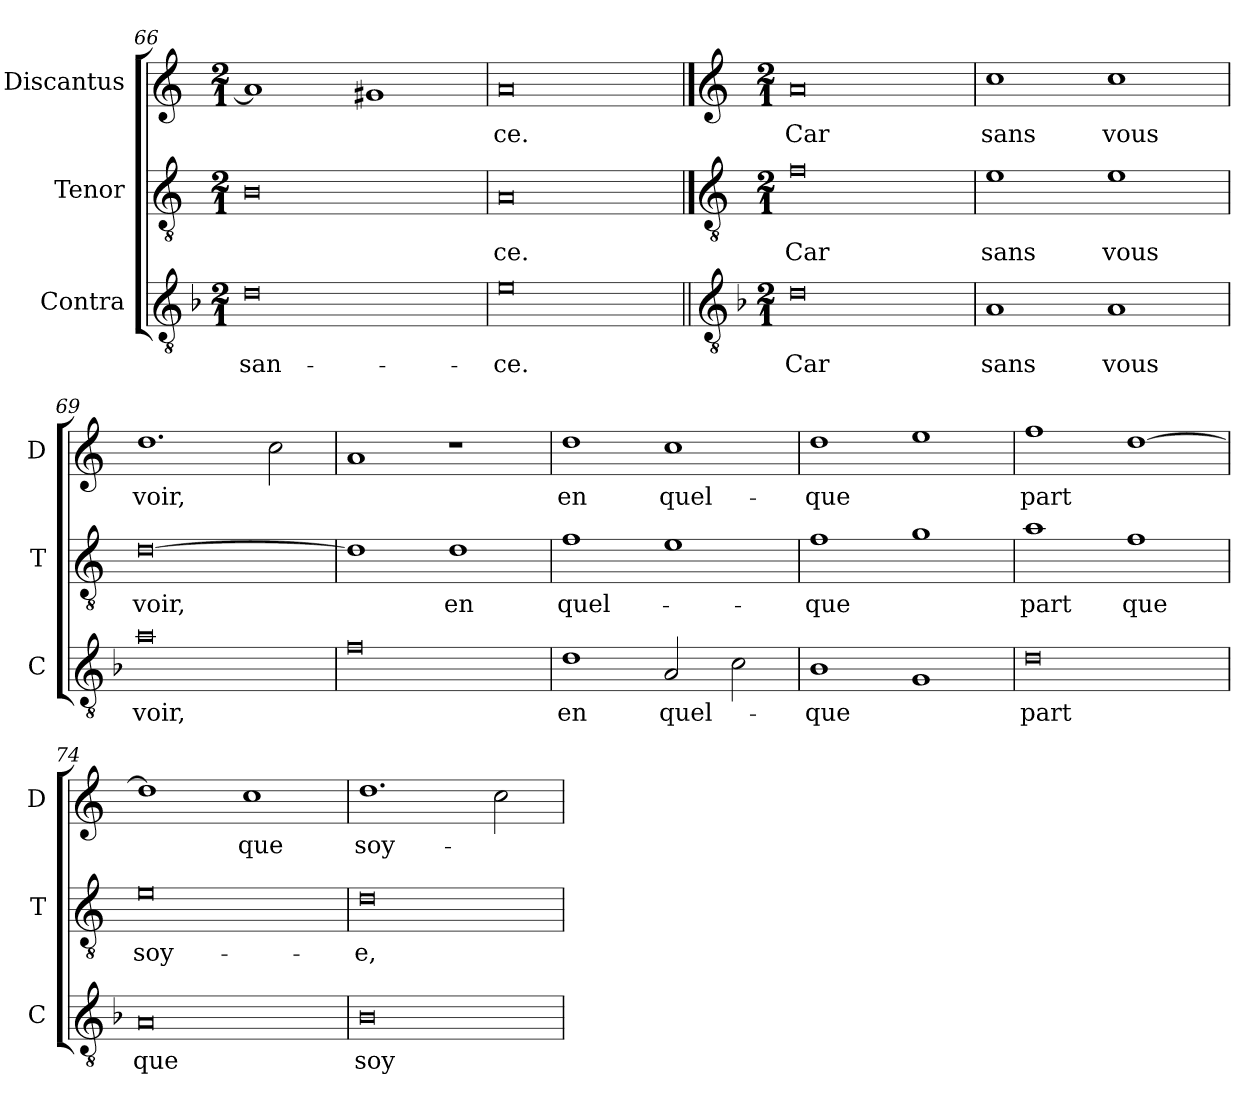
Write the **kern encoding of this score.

**kern	**text	**kern	**text	**kern	**text
*part3	*part3	*part2	*part2	*part1	*part1
*staff3	*staff3	*staff2	*staff2	*staff1	*staff1
*I"Contra	*	*I"Tenor	*	*I"Discantus	*
*I'C	*	*I'T	*	*I'D	*
*clefGv2	*	*clefGv2	*	*clefG2	*
*k[b-]	*	*k[]	*	*k[]	*
*M2/1	*	*M2/1	*	*M2/1	*
=66	=66	=66	=66	=66	=66
0d	-san-	0B	.	1a]	.
.	.	.	.	1g#X	.
=67	=67	=67	=67	=67	=67
0e	-ce.	0A	-ce.	0a	-ce.
!!LO:LB:g=z
=||	==	==	==	==	==
*clefGv2	*	*clefGv2	*	*clefG2	*
*k[b-]	*	*k[]	*	*k[]	*
*M2/1	*	*M2/1	*	*M2/1	*
0d	Car	0f	Car	0a	Car
=68	=68	=68	=68	=68	=68
1A	sans	1e	sans	1cc	sans
1A	vous	1e	vous	1cc	vous
=69	=69	=69	=69	=69	=69
0a	voir,	[0d	voir,	1.dd	voir,
.	.	.	.	2cc\	.
=70	=70	=70	=70	=70	=70
0f	.	1d]	.	1a	.
.	.	1d	en	1r	.
=71	=71	=71	=71	=71	=71
1d	en	1f	quel-	1dd	en
2A/	quel-	1e	.	1cc	quel-
2c\	.	.	.	.	.
=72	=72	=72	=72	=72	=72
1B-	-que	1f	-que	1dd	-que
1G	.	1g	.	1ee	.
=73	=73	=73	=73	=73	=73
0d	part	1a	part	1ff	part
.	.	1f	que	[1dd	.
=74	=74	=74	=74	=74	=74
0A	que	0e	soy-	1dd]	.
.	.	.	.	1cc	que
=75	=75	=75	=75	=75	=75
0B-	soy-	0d	-e,	1.dd	soy-
.	.	.	.	2cc\	.
=	=	=	=	=	=
*-	*-	*-	*-	*-	*-
